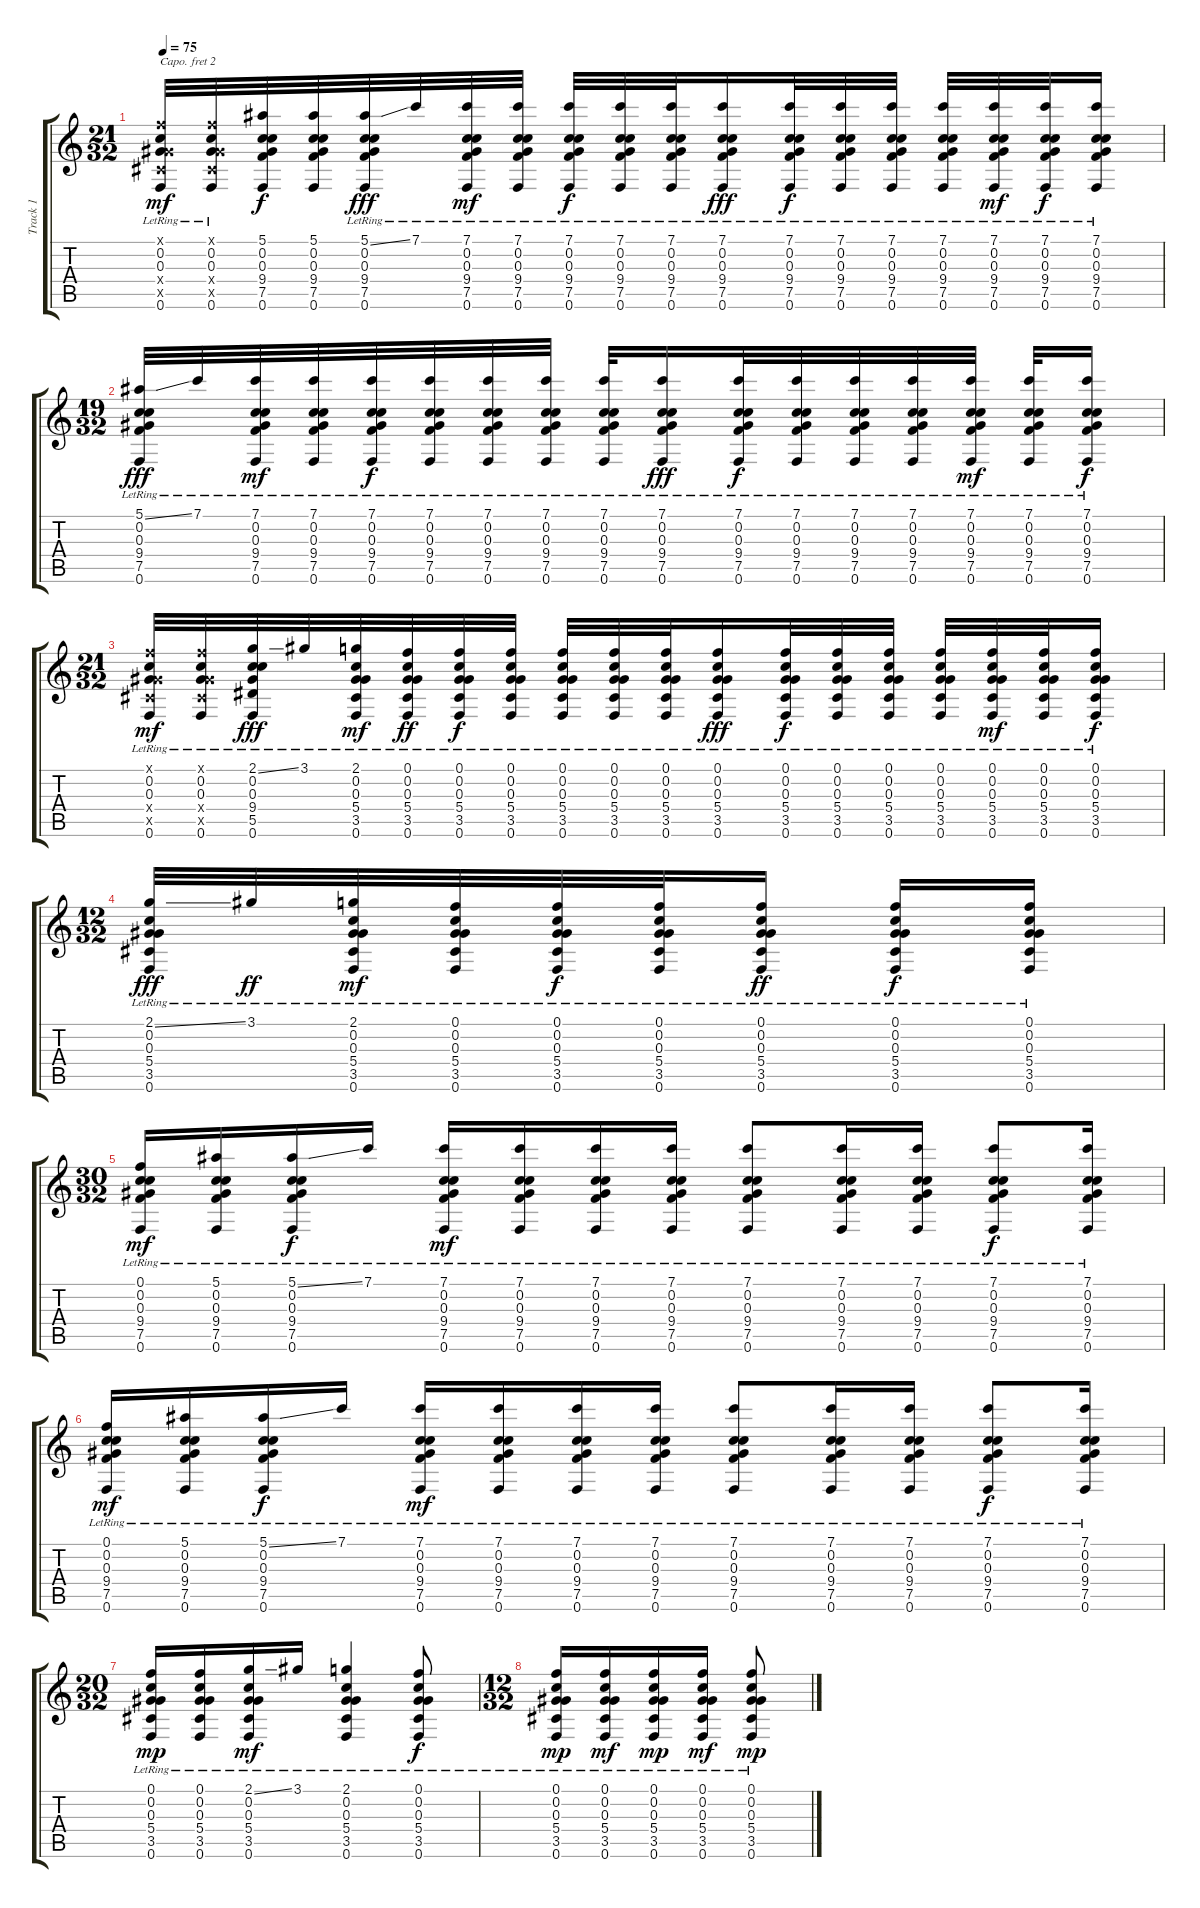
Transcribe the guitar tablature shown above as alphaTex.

\track ("Track 1" "Track 1") {instrument acousticguitarsteel bank 22}
\staff {score tabs}
\capo 2
\tuning (Eb4 Bb3 Gb3 Db3 Ab2 Eb2) {hide}
\ts (21 32)
\tempo 75
\clef g2
\ks c
(0.1{x} 0.2{lr} 0.3{lr} 5.4{x} 3.5{x} 0.6{lr}).32{dy mf} (0.1{x} 0.2{lr} 0.3{lr} 5.4{x} 3.5{x} 0.6{lr}).32 (5.1 0.2 0.3 9.4 7.5 0.6).32{dy f} (5.1 0.2 0.3 9.4 7.5 0.6).32 (5.1{ss lr} 0.2{lr} 0.3{lr} 9.4{lr} 7.5{lr} 0.6{lr}).32{dy fff} 7.1{lr}.32 (7.1 0.2{lr} 0.3{lr} 9.4 7.5 0.6{lr}).32{dy mf} (7.1 0.2{lr} 0.3{lr} 9.4 7.5 0.6{lr}).32 (7.1{lr} 0.2{lr} 0.3{lr} 9.4{lr} 7.5{lr} 0.6{lr}).32{dy f} (7.1{lr} 0.2{lr} 0.3{lr} 9.4{lr} 7.5{lr} 0.6{lr}).32 (7.1{lr} 0.2{lr} 0.3{lr} 9.4{lr} 7.5{lr} 0.6{lr}).32 (7.1{lr} 0.2{lr} 0.3{lr} 9.4{lr} 7.5{lr} 0.6{lr}).16{dy fff} (7.1{lr} 0.2{lr} 0.3{lr} 9.4{lr} 7.5{lr} 0.6{lr}).32{dy f} (7.1{lr} 0.2{lr} 0.3{lr} 9.4{lr} 7.5{lr} 0.6{lr}).32 (7.1{lr} 0.2{lr} 0.3{lr} 9.4{lr} 7.5{lr} 0.6{lr}).32 (7.1{lr} 0.2{lr} 0.3{lr} 9.4{lr} 7.5{lr} 0.6{lr}).32 (7.1 0.2{lr} 0.3{lr} 9.4 7.5 0.6{lr}).32{dy mf} (7.1 0.2{lr} 0.3{lr} 9.4 7.5 0.6{lr}).32{dy f} (7.1 0.2{lr} 0.3{lr} 9.4 7.5 0.6{lr}).16 |
\ts (19 32)
(5.1{ss lr} 0.2{lr} 0.3{lr} 9.4{lr} 7.5{lr} 0.6{lr}).32{dy fff} 7.1{lr}.32 (7.1 0.2{lr} 0.3{lr} 9.4 7.5 0.6{lr}).32{dy mf} (7.1 0.2{lr} 0.3{lr} 9.4 7.5 0.6{lr}).32 (7.1{lr} 0.2{lr} 0.3{lr} 9.4{lr} 7.5{lr} 0.6{lr}).32{dy f} (7.1{lr} 0.2{lr} 0.3{lr} 9.4{lr} 7.5{lr} 0.6{lr}).32 (7.1{lr} 0.2{lr} 0.3{lr} 9.4{lr} 7.5{lr} 0.6{lr}).32 (7.1{lr} 0.2{lr} 0.3{lr} 9.4{lr} 7.5{lr} 0.6{lr}).32 (7.1{lr} 0.2{lr} 0.3{lr} 9.4{lr} 7.5{lr} 0.6{lr}).32 (7.1{lr} 0.2{lr} 0.3{lr} 9.4{lr} 7.5{lr} 0.6{lr}).16{dy fff} (7.1{lr} 0.2{lr} 0.3{lr} 9.4{lr} 7.5{lr} 0.6{lr}).32{dy f} (7.1{lr} 0.2{lr} 0.3{lr} 9.4{lr} 7.5{lr} 0.6{lr}).32 (7.1{lr} 0.2{lr} 0.3{lr} 9.4{lr} 7.5{lr} 0.6{lr}).32 (7.1{lr} 0.2{lr} 0.3{lr} 9.4{lr} 7.5{lr} 0.6{lr}).32 (7.1 0.2{lr} 0.3{lr} 9.4 7.5 0.6{lr}).32{dy mf} (7.1 0.2{lr} 0.3{lr} 9.4 7.5 0.6{lr}).32 (7.1 0.2{lr} 0.3{lr} 9.4 7.5 0.6{lr}).16{dy f} |
\ts (21 32)
(0.1{x} 0.2{lr} 0.3{lr} 5.4{x} 3.5{x} 0.6{lr}).32{dy mf} (0.1{x} 0.2{lr} 0.3{lr} 5.4{x} 3.5{x} 0.6{lr}).32 (2.1{ss lr} 0.2{lr} 0.3{lr} 9.4{lr} 5.5{lr} 0.6{lr}).32{dy fff} 3.1{lr}.32 (2.1 0.2{lr} 0.3{lr} 5.4 3.5 0.6{lr}).32{dy mf} (0.1 0.2{lr} 0.3{lr} 5.4 3.5 0.6{lr}).32{dy ff} (0.1{lr} 0.2{lr} 0.3{lr} 5.4{lr} 3.5{lr} 0.6{lr}).32{dy f} (0.1{lr} 0.2{lr} 0.3{lr} 5.4{lr} 3.5{lr} 0.6{lr}).32 (0.1{lr} 0.2{lr} 0.3{lr} 5.4{lr} 3.5{lr} 0.6{lr}).32 (0.1{lr} 0.2{lr} 0.3{lr} 5.4{lr} 3.5{lr} 0.6{lr}).32 (0.1{lr} 0.2{lr} 0.3{lr} 5.4{lr} 3.5{lr} 0.6{lr}).32 (0.1{lr} 0.2{lr} 0.3{lr} 5.4{lr} 3.5{lr} 0.6{lr}).16{dy fff} (0.1{lr} 0.2{lr} 0.3{lr} 5.4{lr} 3.5{lr} 0.6{lr}).32{dy f} (0.1{lr} 0.2{lr} 0.3{lr} 5.4{lr} 3.5{lr} 0.6{lr}).32 (0.1{lr} 0.2{lr} 0.3{lr} 5.4{lr} 3.5{lr} 0.6{lr}).32 (0.1{lr} 0.2{lr} 0.3{lr} 5.4{lr} 3.5{lr} 0.6{lr}).32 (0.1 0.2{lr} 0.3{lr} 5.4 3.5 0.6{lr}).32{dy mf} (0.1 0.2{lr} 0.3{lr} 5.4 3.5 0.6{lr}).32 (0.1 0.2{lr} 0.3{lr} 5.4 3.5 0.6{lr}).16{dy f} |
\ts (12 32)
(2.1{ss lr} 0.2{lr} 0.3{lr} 5.4{lr} 3.5{lr} 0.6{lr}).32{dy fff} 3.1{lr}.32{dy ff} (2.1 0.2{lr} 0.3{lr} 5.4 3.5 0.6{lr}).32{dy mf} (0.1 0.2{lr} 0.3{lr} 5.4 3.5 0.6{lr}).32 (0.1{lr} 0.2{lr} 0.3{lr} 5.4{lr} 3.5{lr} 0.6{lr}).32{dy f} (0.1{lr} 0.2{lr} 0.3{lr} 5.4{lr} 3.5{lr} 0.6{lr}).32 (0.1{lr} 0.2{lr} 0.3{lr} 5.4{lr} 3.5{lr} 0.6{lr}).16{dy ff} (0.1{lr} 0.2{lr} 0.3{lr} 5.4{lr} 3.5{lr} 0.6{lr}).16{dy f} (0.1{lr} 0.2{lr} 0.3{lr} 5.4{lr} 3.5{lr} 0.6{lr}).16 |
\ts (30 32)
(0.1 0.2{lr} 0.3{lr} 9.4 7.5 0.6{lr}).16{dy mf} (5.1 0.2{lr} 0.3{lr} 9.4 7.5 0.6{lr}).16 (5.1{ss lr} 0.2{lr} 0.3{lr} 9.4{lr} 7.5{lr} 0.6{lr}).16{dy f} 7.1{lr}.16 (7.1{lr} 0.2{lr} 0.3{lr} 9.4{lr} 7.5{lr} 0.6{lr}).16{dy mf} (7.1{lr} 0.2{lr} 0.3{lr} 9.4{lr} 7.5{lr} 0.6{lr}).16 (7.1{lr} 0.2{lr} 0.3{lr} 9.4{lr} 7.5{lr} 0.6{lr}).16 (7.1{lr} 0.2{lr} 0.3{lr} 9.4{lr} 7.5{lr} 0.6{lr}).16 (7.1{lr} 0.2{lr} 0.3{lr} 9.4{lr} 7.5{lr} 0.6{lr}).8 (7.1 0.2{lr} 0.3{lr} 9.4 7.5 0.6{lr}).16 (7.1 0.2{lr} 0.3{lr} 9.4 7.5 0.6{lr}).16 (7.1{lr} 0.2{lr} 0.3{lr} 9.4{lr} 7.5{lr} 0.6{lr}).8{dy f} (7.1{lr} 0.2{lr} 0.3{lr} 9.4{lr} 7.5{lr} 0.6{lr}).16 |
(0.1 0.2{lr} 0.3{lr} 9.4 7.5 0.6{lr}).16{dy mf} (5.1 0.2{lr} 0.3{lr} 9.4 7.5 0.6{lr}).16 (5.1{ss lr} 0.2{lr} 0.3{lr} 9.4{lr} 7.5{lr} 0.6{lr}).16{dy f} 7.1{lr}.16 (7.1{lr} 0.2{lr} 0.3{lr} 9.4{lr} 7.5{lr} 0.6{lr}).16{dy mf} (7.1{lr} 0.2{lr} 0.3{lr} 9.4{lr} 7.5{lr} 0.6{lr}).16 (7.1{lr} 0.2{lr} 0.3{lr} 9.4{lr} 7.5{lr} 0.6{lr}).16 (7.1{lr} 0.2{lr} 0.3{lr} 9.4{lr} 7.5{lr} 0.6{lr}).16 (7.1{lr} 0.2{lr} 0.3{lr} 9.4{lr} 7.5{lr} 0.6{lr}).8 (7.1 0.2{lr} 0.3{lr} 9.4 7.5 0.6{lr}).16 (7.1 0.2{lr} 0.3{lr} 9.4 7.5 0.6{lr}).16 (7.1{lr} 0.2{lr} 0.3{lr} 9.4{lr} 7.5{lr} 0.6{lr}).8{dy f} (7.1{lr} 0.2{lr} 0.3{lr} 9.4{lr} 7.5{lr} 0.6{lr}).16 |
\ts (20 32)
(0.1 0.2{lr} 0.3{lr} 5.4 3.5 0.6{lr}).16{dy mp} (0.1 0.2{lr} 0.3{lr} 5.4 3.5 0.6{lr}).16 (2.1{ss lr} 0.2{lr} 0.3{lr} 5.4{lr} 3.5{lr} 0.6{lr}).16{dy mf} 3.1{lr}.16 (2.1{lr} 0.2{lr} 0.3{lr} 5.4{lr} 3.5{lr} 0.6{lr}).4 (0.1{lr} 0.2{lr} 0.3{lr} 5.4{lr} 3.5{lr} 0.6{lr}).8{dy f} |
\ts (12 32)
(0.1 0.2{lr} 0.3{lr} 5.4 3.5 0.6{lr}).16{dy mp} (0.1 0.2{lr} 0.3{lr} 5.4 3.5 0.6{lr}).16{dy mf} (0.1 0.2{lr} 0.3{lr} 5.4 3.5 0.6{lr}).16{dy mp} (0.1 0.2{lr} 0.3{lr} 5.4 3.5 0.6{lr}).16{dy mf} (0.1 0.2{lr} 0.3{lr} 5.4 3.5 0.6{lr}).8{dy mp}
